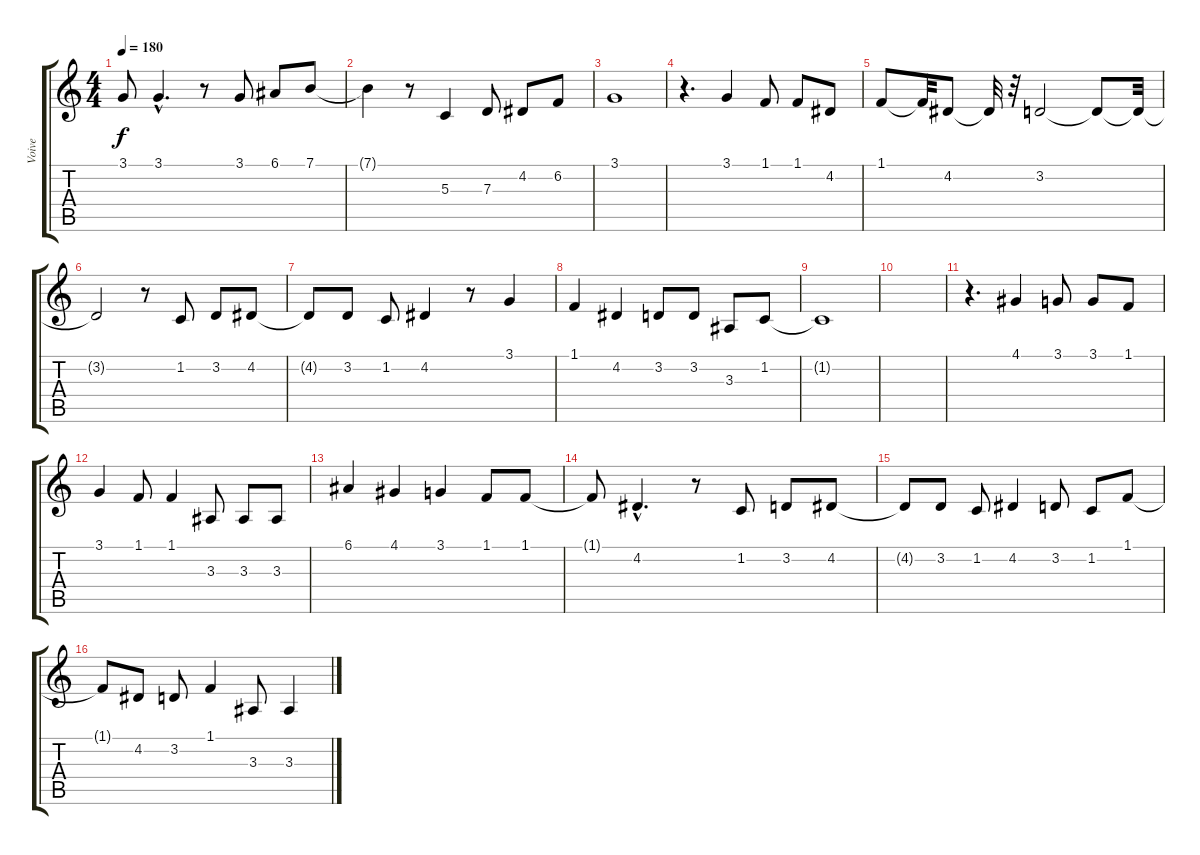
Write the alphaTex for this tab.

\track ("Voive" "Voive") {instrument lead8bassandlead}
\staff {score tabs}
\tuning (E4 B3 G3 D3 A2 E2) {hide}
\ts (4 4)
\tempo 180
\clef g2
\ks c
3.1{t}.8{dy f} 3.1{hac}.4{d} r.8 3.1.8 6.1.8 7.1.8 |
7.1{t}.4 r.8 5.3.4 7.3.8 4.2.8 6.2.8 |
3.1.1 |
r.4{d} 3.1.4 1.1.8 1.1.8 4.2.8 |
1.1.8 1.1{t}.32 4.2.8 4.2{t}.32 r.32 3.2.2 3.2{t}.8 3.2{t}.32 |
3.2{t}.2 r.8 1.2.8 3.2.8 4.2.8 |
4.2{t}.8 3.2.8 1.2.8 4.2.4 r.8 3.1.4 |
1.1.4 4.2.4 3.2.8 3.2.8 3.3.8 1.2.8 |
1.2{t}.1 |
|
r.4{d} 4.1.4 3.1.8 3.1.8 1.1.8 |
3.1.4 1.1.8 1.1.4 3.3.8 3.3.8 3.3.8 |
6.1.4 4.1.4 3.1.4 1.1.8 1.1.8 |
1.1{t}.8 4.2{hac}.4{d} r.8 1.2.8 3.2.8 4.2.8 |
4.2{t}.8 3.2.8 1.2.8 4.2.4 3.2.8 1.2.8 1.1.8 |
1.1{t}.8 4.2.8 3.2.8 1.1.4 3.3.8 3.3.4
